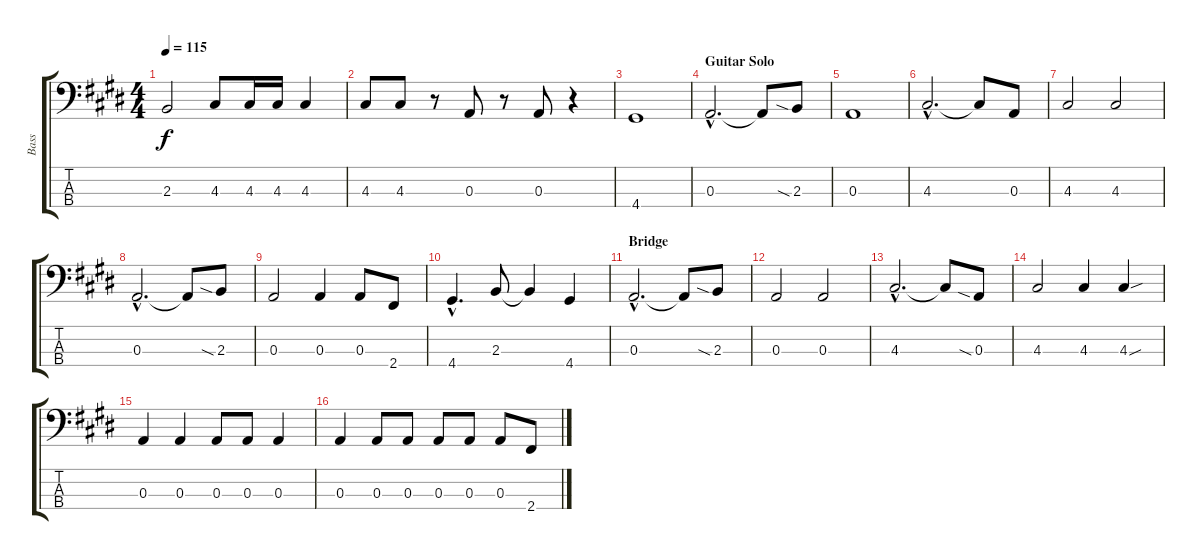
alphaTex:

\track ("Bass" "Bass") {instrument electricbassfinger}
\staff {score tabs}
\tuning (G2 D2 A1 E1) {hide}
\ts (4 4)
\tempo 115
\clef f4
\ks e
2.3{t}.2{dy f} 4.3.8 4.3.16 4.3.16 4.3.4 |
4.3.8 4.3.8 r.8 0.3.8 r.8 0.3.8 r.4 |
4.4.1 |
\section ("" "Guitar Solo")
0.3{hac}.2{d} 0.3{t}.8 2.3{sia}.8 |
0.3.1 |
4.3{hac}.2{d} 4.3{t}.8 0.3.8 |
4.3.2 4.3.2 |
0.3{hac}.2{d} 0.3{t}.8 2.3{sia}.8 |
0.3.2 0.3.4 0.3.8 2.4.8 |
4.4{hac}.4{d} 2.3.8 2.3{t}.4 4.4.4 |
\section ("" "Bridge")
0.3{hac}.2{d} 0.3{t}.8 2.3{sia}.8 |
0.3.2 0.3.2 |
4.3{hac}.2{d} 4.3{t}.8 0.3{sia}.8 |
4.3.2 4.3.4 4.3{sou}.4 |
0.3.4 0.3.4 0.3.8 0.3.8 0.3.4 |
0.3.4 0.3.8 0.3.8 0.3.8 0.3.8 0.3.8 2.4.8
